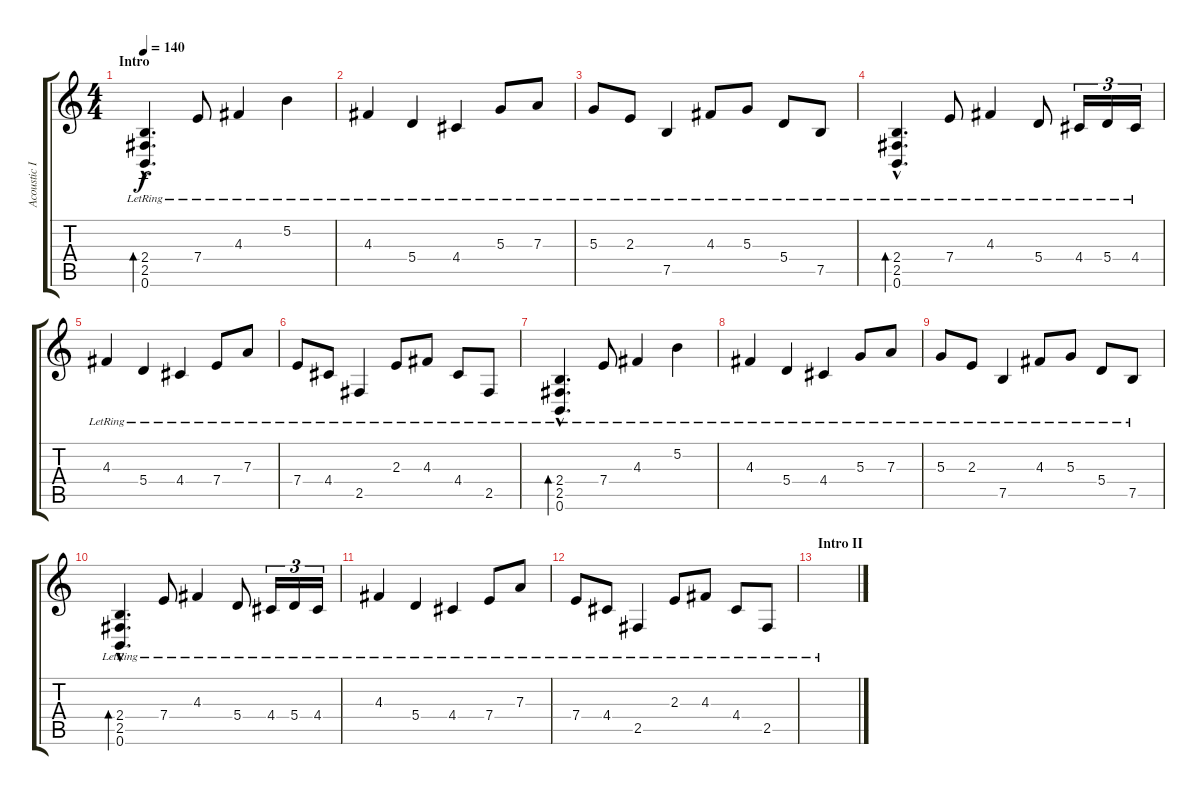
\track ("Acoustic II" "Acoustic I") {instrument acousticguitarsteel}
\staff {score tabs}
\tuning (B3 Gb3 D3 A2 E2 B1) {hide}
\ts (4 4)
\section ("" "Intro")
\tempo 140
\clef g2
\ks c
(2.4{hac lr} 2.5{hac lr} 0.6{hac lr}).4{d bd 240 dy f instrument acousticguitarsteel} 7.4{lr}.8 4.3{lr}.4 5.2{lr}.4 |
4.3{lr}.4 5.4{lr}.4 4.4{lr}.4 5.3{lr}.8 7.3{lr}.8 |
5.3{lr}.8 2.3{lr}.8 7.5{lr}.4 4.3{lr}.8 5.3{lr}.8 5.4{lr}.8 7.5{lr}.8 |
(2.4{hac lr} 2.5{hac lr} 0.6{hac lr}).4{d bd 240} 7.4{lr}.8 4.3{lr}.4 5.4{lr}.8 4.4{lr}.16{tu (3 2)} 5.4{lr}.16{tu (3 2)} 4.4{lr}.16{tu (3 2)} |
4.3{lr}.4 5.4{lr}.4 4.4{lr}.4 7.4{lr}.8 7.3{lr}.8 |
7.4{lr}.8 4.4{lr}.8 2.5{lr}.4 2.3{lr}.8 4.3{lr}.8 4.4{lr}.8 2.5{lr}.8 |
(2.4{hac lr} 2.5{hac lr} 0.6{hac lr}).4{d bd 240} 7.4{lr}.8 4.3{lr}.4 5.2{lr}.4 |
4.3{lr}.4 5.4{lr}.4 4.4{lr}.4 5.3{lr}.8 7.3{lr}.8 |
5.3{lr}.8 2.3{lr}.8 7.5{lr}.4 4.3{lr}.8 5.3{lr}.8 5.4{lr}.8 7.5{lr}.8 |
(2.4{hac lr} 2.5{hac lr} 0.6{hac lr}).4{d bd 240} 7.4{lr}.8 4.3{lr}.4 5.4{lr}.8 4.4{lr}.16{tu (3 2)} 5.4{lr}.16{tu (3 2)} 4.4{lr}.16{tu (3 2)} |
4.3{lr}.4 5.4{lr}.4 4.4{lr}.4 7.4{lr}.8 7.3{lr}.8 |
7.4{lr}.8 4.4{lr}.8 2.5{lr}.4 2.3{lr}.8 4.3{lr}.8 4.4{lr}.8 2.5{lr}.8 |
\section ("" "Intro II")
